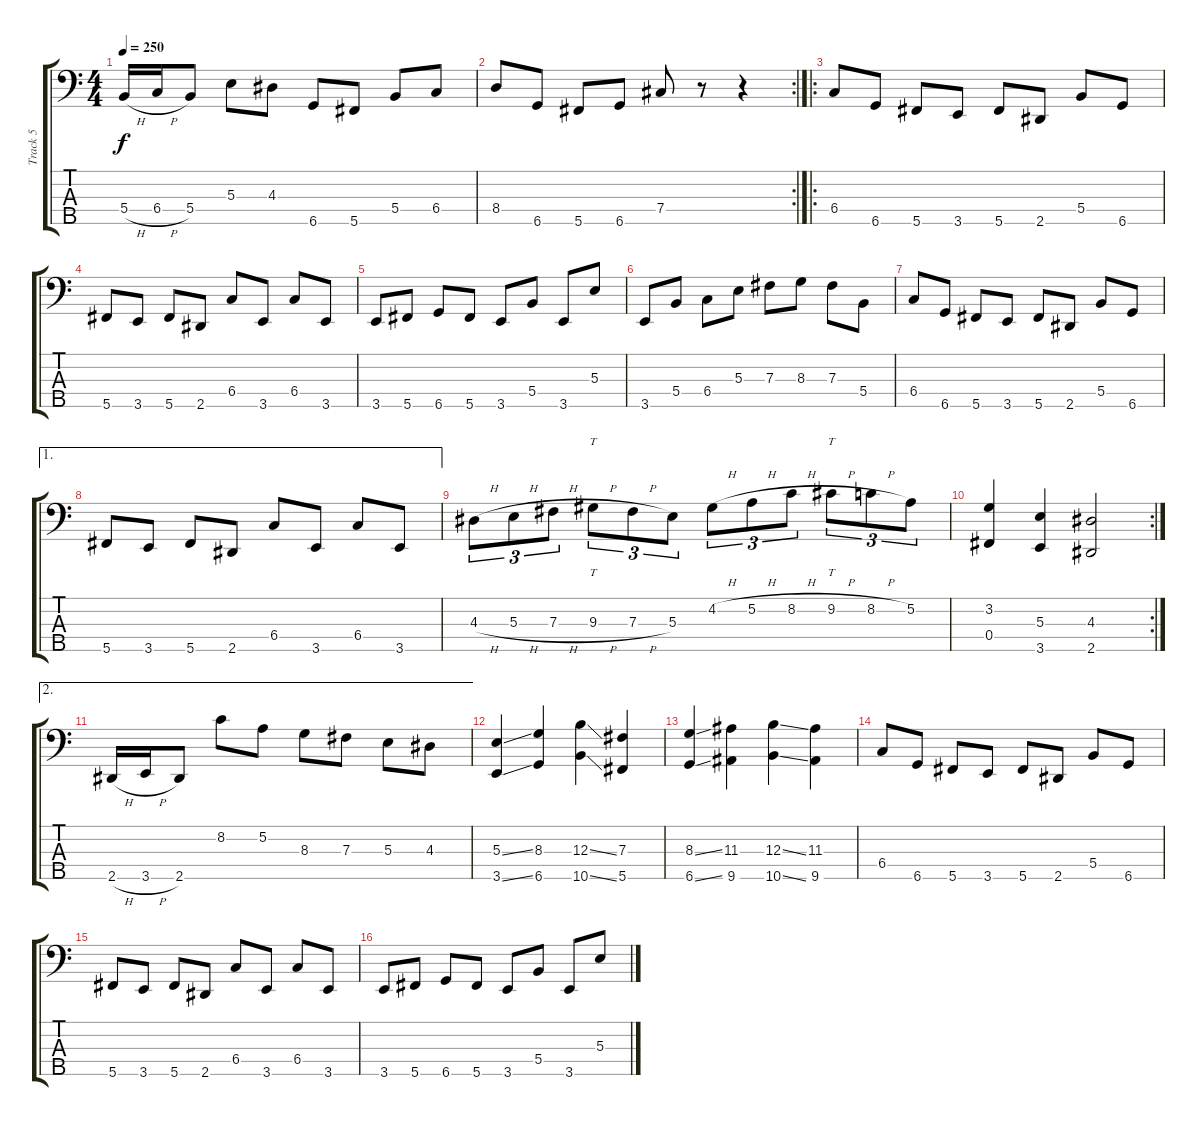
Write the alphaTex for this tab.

\track ("Track 5" "Track 5") {instrument electricbassfinger}
\staff {score tabs}
\tuning (A2 E2 B1 Gb1 Db1) {hide}
\ts (4 4)
\tempo 250
\clef f4
\ks c
5.4{h}.16{dy f} 6.4{h}.16 5.4.8 5.3.8 4.3.8 6.5.8 5.5.8 5.4.8 6.4.8 |
\rc 2
8.4.8 6.5.8 5.5.8 6.5.8 7.4.8 r.8 r.4 |
\ro
6.4.8 6.5.8 5.5.8 3.5.8 5.5.8 2.5.8 5.4.8 6.5.8 |
5.5.8 3.5.8 5.5.8 2.5.8 6.4.8 3.5.8 6.4.8 3.5.8 |
3.5.8 5.5.8 6.5.8 5.5.8 3.5.8 5.4.8 3.5.8 5.3.8 |
3.5.8 5.4.8 6.4.8 5.3.8 7.3.8 8.3.8 7.3.8 5.4.8 |
6.4.8 6.5.8 5.5.8 3.5.8 5.5.8 2.5.8 5.4.8 6.5.8 |
\ae 1
5.5.8 3.5.8 5.5.8 2.5.8 6.4.8 3.5.8 6.4.8 3.5.8 |
4.3{h}.8{tu (3 2)} 5.3{h}.8{tu (3 2)} 7.3{h}.8{tu (3 2)} 9.3{h}.8{tt tu (3 2)} 7.3{h}.8{tu (3 2)} 5.3.8{tu (3 2)} 4.2{h}.8{tu (3 2)} 5.2{h}.8{tu (3 2)} 8.2{h}.8{tu (3 2)} 9.2{h}.8{tt tu (3 2)} 8.2{h}.8{tu (3 2)} 5.2.8{tu (3 2)} |
\rc 2
(3.2 0.4).4 (5.3 3.5).4 (4.3 2.5).2 |
\ae 2
2.5{h}.16 3.5{h}.16 2.5.8 8.2.8 5.2.8 8.3.8 7.3.8 5.3.8 4.3.8 |
(5.3{ss} 3.5{ss}).4 (8.3 6.5).4 (12.3{ss} 10.5{ss}).4 (7.3 5.5).4 |
(8.3{ss} 6.5{ss}).4 (11.3 9.5).4 (12.3{ss} 10.5{ss}).4 (11.3 9.5).4 |
6.4.8 6.5.8 5.5.8 3.5.8 5.5.8 2.5.8 5.4.8 6.5.8 |
5.5.8 3.5.8 5.5.8 2.5.8 6.4.8 3.5.8 6.4.8 3.5.8 |
3.5.8 5.5.8 6.5.8 5.5.8 3.5.8 5.4.8 3.5.8 5.3.8
